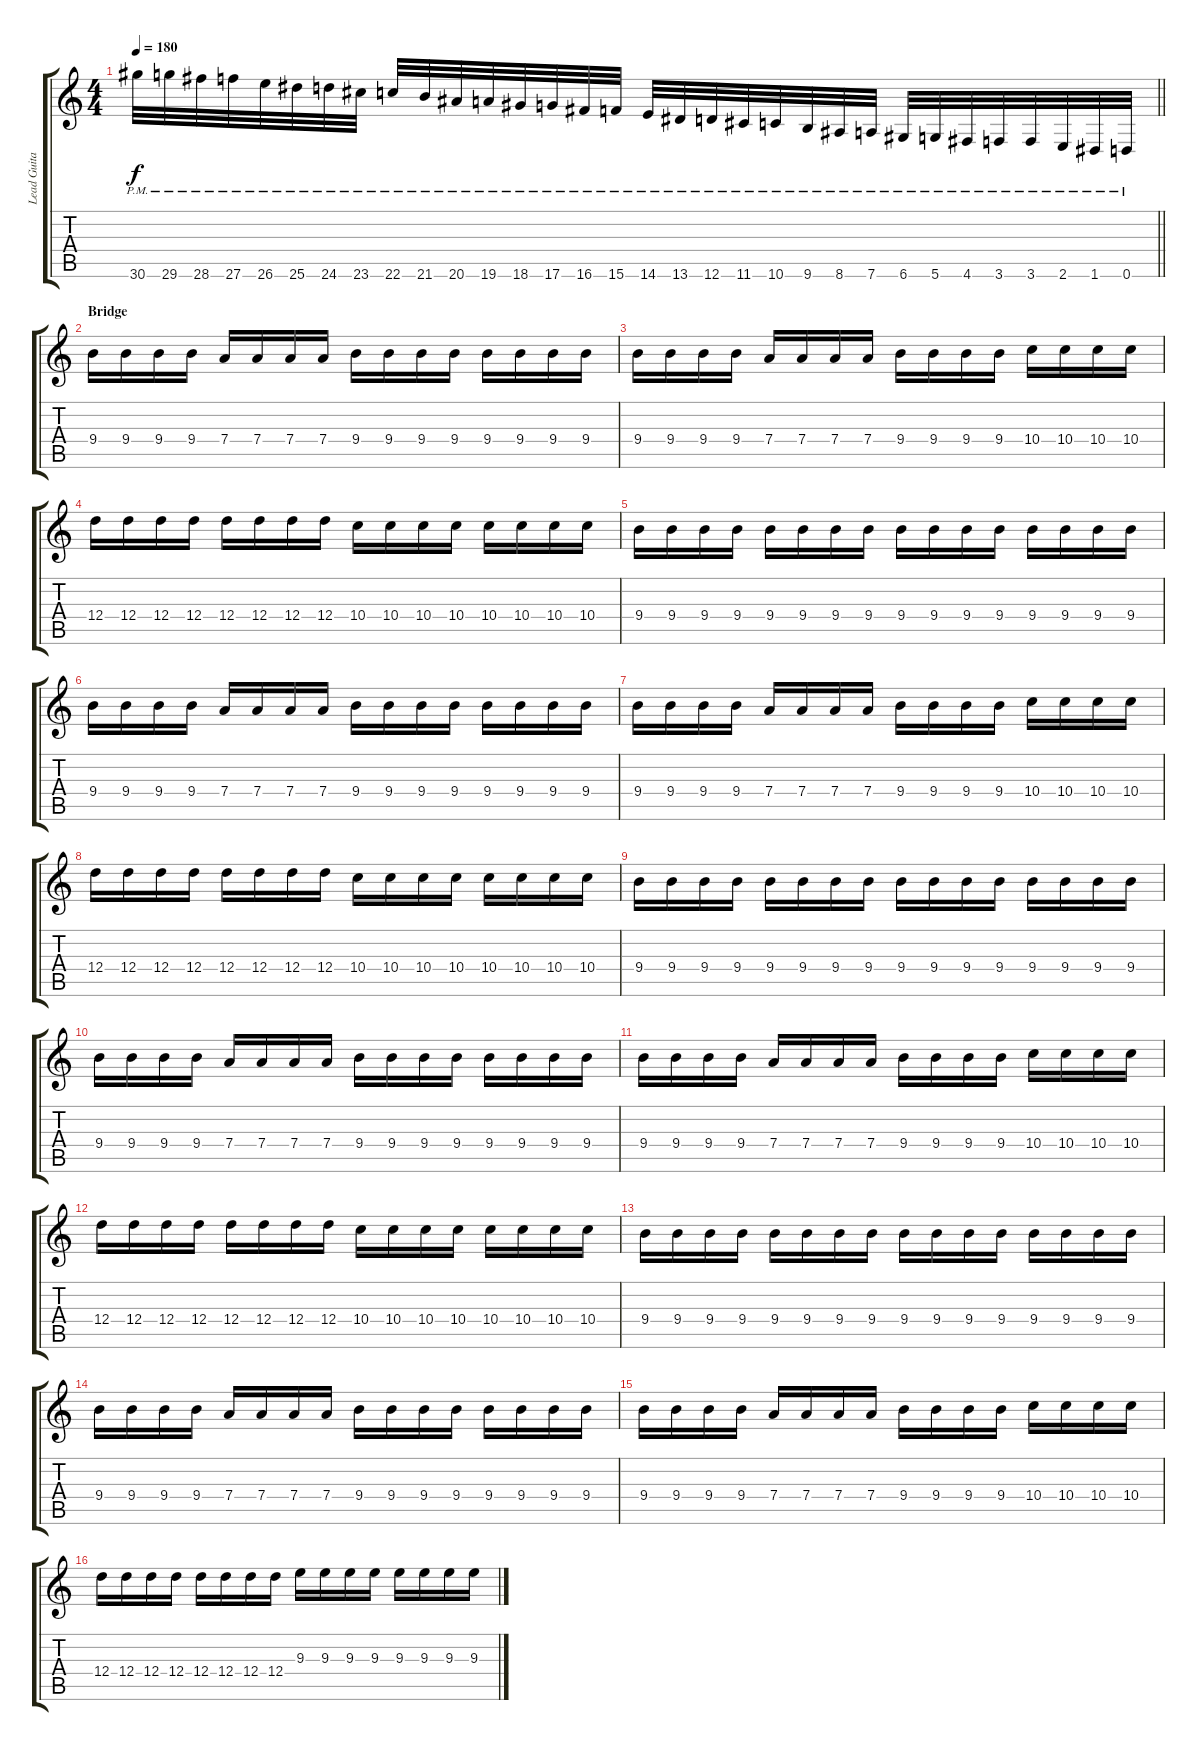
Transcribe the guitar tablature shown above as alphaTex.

\track ("Lead Guitar" "Lead Guita") {instrument distortionguitar}
\staff {score tabs}
\tuning (E4 B3 G3 D3 A2 D2) {hide}
\ts (4 4)
\tempo 180
\clef g2
\barLineRight lightlight
\ks c
30.6{pm}.32{dy f} 29.6{pm}.32 28.6{pm}.32 27.6{pm}.32 26.6{pm}.32 25.6{pm}.32 24.6{pm}.32 23.6{pm}.32 22.6{pm}.32 21.6{pm}.32 20.6{pm}.32 19.6{pm}.32 18.6{pm}.32 17.6{pm}.32 16.6{pm}.32 15.6{pm}.32 14.6{pm}.32 13.6{pm}.32 12.6{pm}.32 11.6{pm}.32 10.6{pm}.32 9.6{pm}.32 8.6{pm}.32 7.6{pm}.32 6.6{pm}.32 5.6{pm}.32 4.6{pm}.32 3.6{pm}.32 3.6{pm}.32 2.6{pm}.32 1.6{pm}.32 0.6{pm}.32 |
\section ("" "Bridge")
9.4.16 9.4.16 9.4.16 9.4.16 7.4.16 7.4.16 7.4.16 7.4.16 9.4.16 9.4.16 9.4.16 9.4.16 9.4.16 9.4.16 9.4.16 9.4.16 |
9.4.16 9.4.16 9.4.16 9.4.16 7.4.16 7.4.16 7.4.16 7.4.16 9.4.16 9.4.16 9.4.16 9.4.16 10.4.16 10.4.16 10.4.16 10.4.16 |
12.4.16 12.4.16 12.4.16 12.4.16 12.4.16 12.4.16 12.4.16 12.4.16 10.4.16 10.4.16 10.4.16 10.4.16 10.4.16 10.4.16 10.4.16 10.4.16 |
9.4.16 9.4.16 9.4.16 9.4.16 9.4.16 9.4.16 9.4.16 9.4.16 9.4.16 9.4.16 9.4.16 9.4.16 9.4.16 9.4.16 9.4.16 9.4.16 |
9.4.16 9.4.16 9.4.16 9.4.16 7.4.16 7.4.16 7.4.16 7.4.16 9.4.16 9.4.16 9.4.16 9.4.16 9.4.16 9.4.16 9.4.16 9.4.16 |
9.4.16 9.4.16 9.4.16 9.4.16 7.4.16 7.4.16 7.4.16 7.4.16 9.4.16 9.4.16 9.4.16 9.4.16 10.4.16 10.4.16 10.4.16 10.4.16 |
12.4.16 12.4.16 12.4.16 12.4.16 12.4.16 12.4.16 12.4.16 12.4.16 10.4.16 10.4.16 10.4.16 10.4.16 10.4.16 10.4.16 10.4.16 10.4.16 |
9.4.16 9.4.16 9.4.16 9.4.16 9.4.16 9.4.16 9.4.16 9.4.16 9.4.16 9.4.16 9.4.16 9.4.16 9.4.16 9.4.16 9.4.16 9.4.16 |
9.4.16 9.4.16 9.4.16 9.4.16 7.4.16 7.4.16 7.4.16 7.4.16 9.4.16 9.4.16 9.4.16 9.4.16 9.4.16 9.4.16 9.4.16 9.4.16 |
9.4.16 9.4.16 9.4.16 9.4.16 7.4.16 7.4.16 7.4.16 7.4.16 9.4.16 9.4.16 9.4.16 9.4.16 10.4.16 10.4.16 10.4.16 10.4.16 |
12.4.16 12.4.16 12.4.16 12.4.16 12.4.16 12.4.16 12.4.16 12.4.16 10.4.16 10.4.16 10.4.16 10.4.16 10.4.16 10.4.16 10.4.16 10.4.16 |
9.4.16 9.4.16 9.4.16 9.4.16 9.4.16 9.4.16 9.4.16 9.4.16 9.4.16 9.4.16 9.4.16 9.4.16 9.4.16 9.4.16 9.4.16 9.4.16 |
9.4.16 9.4.16 9.4.16 9.4.16 7.4.16 7.4.16 7.4.16 7.4.16 9.4.16 9.4.16 9.4.16 9.4.16 9.4.16 9.4.16 9.4.16 9.4.16 |
9.4.16 9.4.16 9.4.16 9.4.16 7.4.16 7.4.16 7.4.16 7.4.16 9.4.16 9.4.16 9.4.16 9.4.16 10.4.16 10.4.16 10.4.16 10.4.16 |
12.4.16 12.4.16 12.4.16 12.4.16 12.4.16 12.4.16 12.4.16 12.4.16 9.3.16 9.3.16 9.3.16 9.3.16 9.3.16 9.3.16 9.3.16 9.3.16
